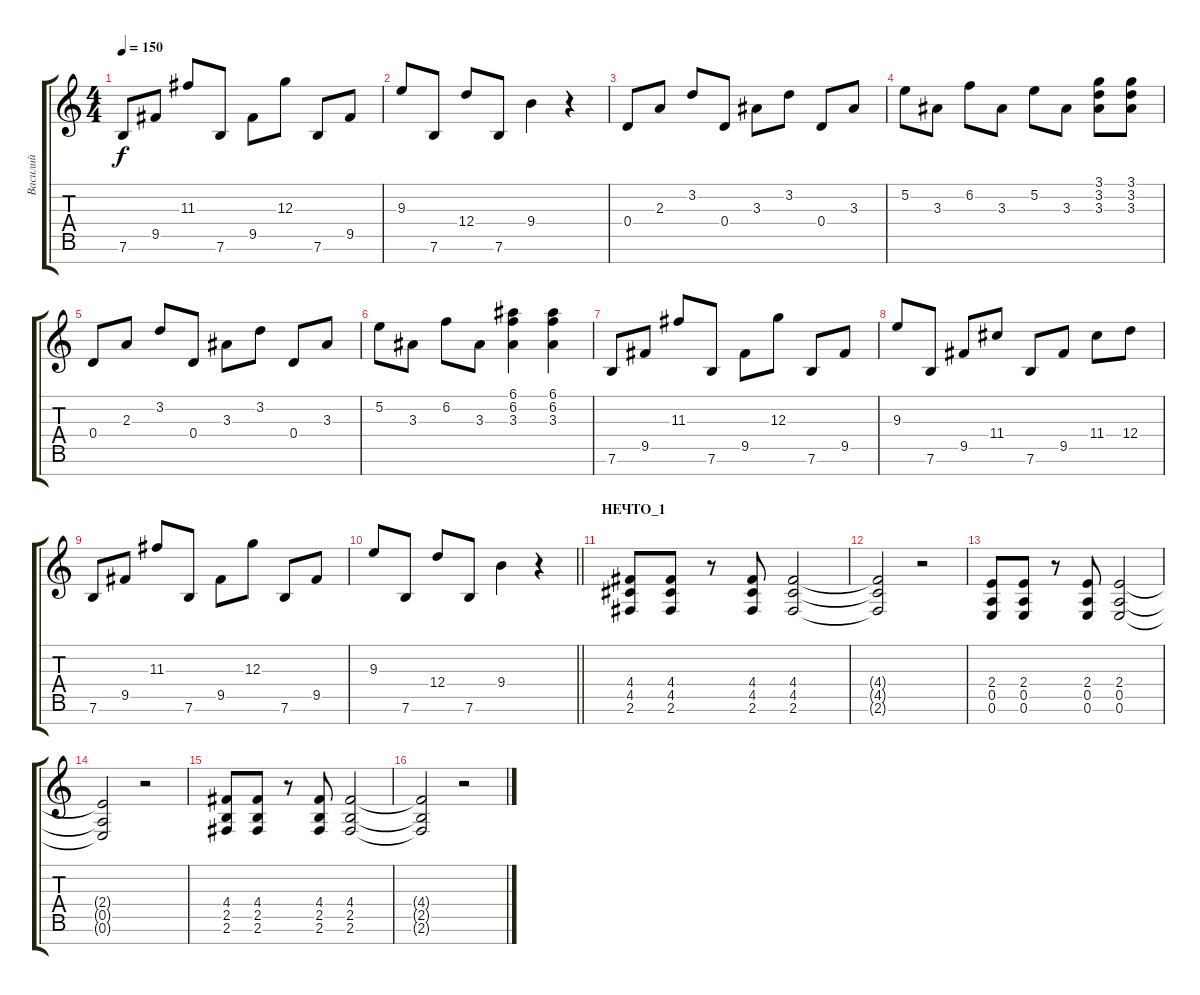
\track ("Василий" "Василий") {instrument overdrivenguitar}
\staff {score tabs}
\tuning (E4 B3 G3 D3 A2 E2 B1) {hide}
\ts (4 4)
\tempo 150
\clef g2
\ks c
7.6.8{dy f} 9.5.8 11.3.8 7.6.8 9.5.8 12.3.8 7.6.8 9.5.8 |
9.3.8 7.6.8 12.4.8 7.6.8 9.4.4 r.4 |
0.4.8 2.3.8 3.2.8 0.4.8 3.3.8 3.2.8 0.4.8 3.3.8 |
5.2.8 3.3.8 6.2.8 3.3.8 5.2.8 3.3.8 (3.1 3.2 3.3).8 (3.1 3.2 3.3).8 |
0.4.8 2.3.8 3.2.8 0.4.8 3.3.8 3.2.8 0.4.8 3.3.8 |
5.2.8 3.3.8 6.2.8 3.3.8 (6.1 6.2 3.3).4 (6.1 6.2 3.3).4 |
7.6.8 9.5.8 11.3.8 7.6.8 9.5.8 12.3.8 7.6.8 9.5.8 |
9.3.8 7.6.8 9.5.8 11.4.8 7.6.8 9.5.8 11.4.8 12.4.8 |
7.6.8 9.5.8 11.3.8 7.6.8 9.5.8 12.3.8 7.6.8 9.5.8 |
\barLineRight lightlight
9.3.8 7.6.8 12.4.8 7.6.8 9.4.4 r.4 |
\section ("" "НЕЧТО_1")
(4.4 4.5 2.6).8 (4.4 4.5 2.6).8 r.8 (4.4 4.5 2.6).8 (4.4 4.5 2.6).2 |
(4.4{t} 4.5{t} 2.6{t}).2 r.2 |
(2.4 0.5 0.6).8 (2.4 0.5 0.6).8 r.8 (2.4 0.5 0.6).8 (2.4 0.5 0.6).2 |
(2.4{t} 0.5{t} 0.6{t}).2 r.2 |
(4.4 2.5 2.6).8 (4.4 2.5 2.6).8 r.8 (4.4 2.5 2.6).8 (4.4 2.5 2.6).2 |
(4.4{t} 2.5{t} 2.6{t}).2 r.2
